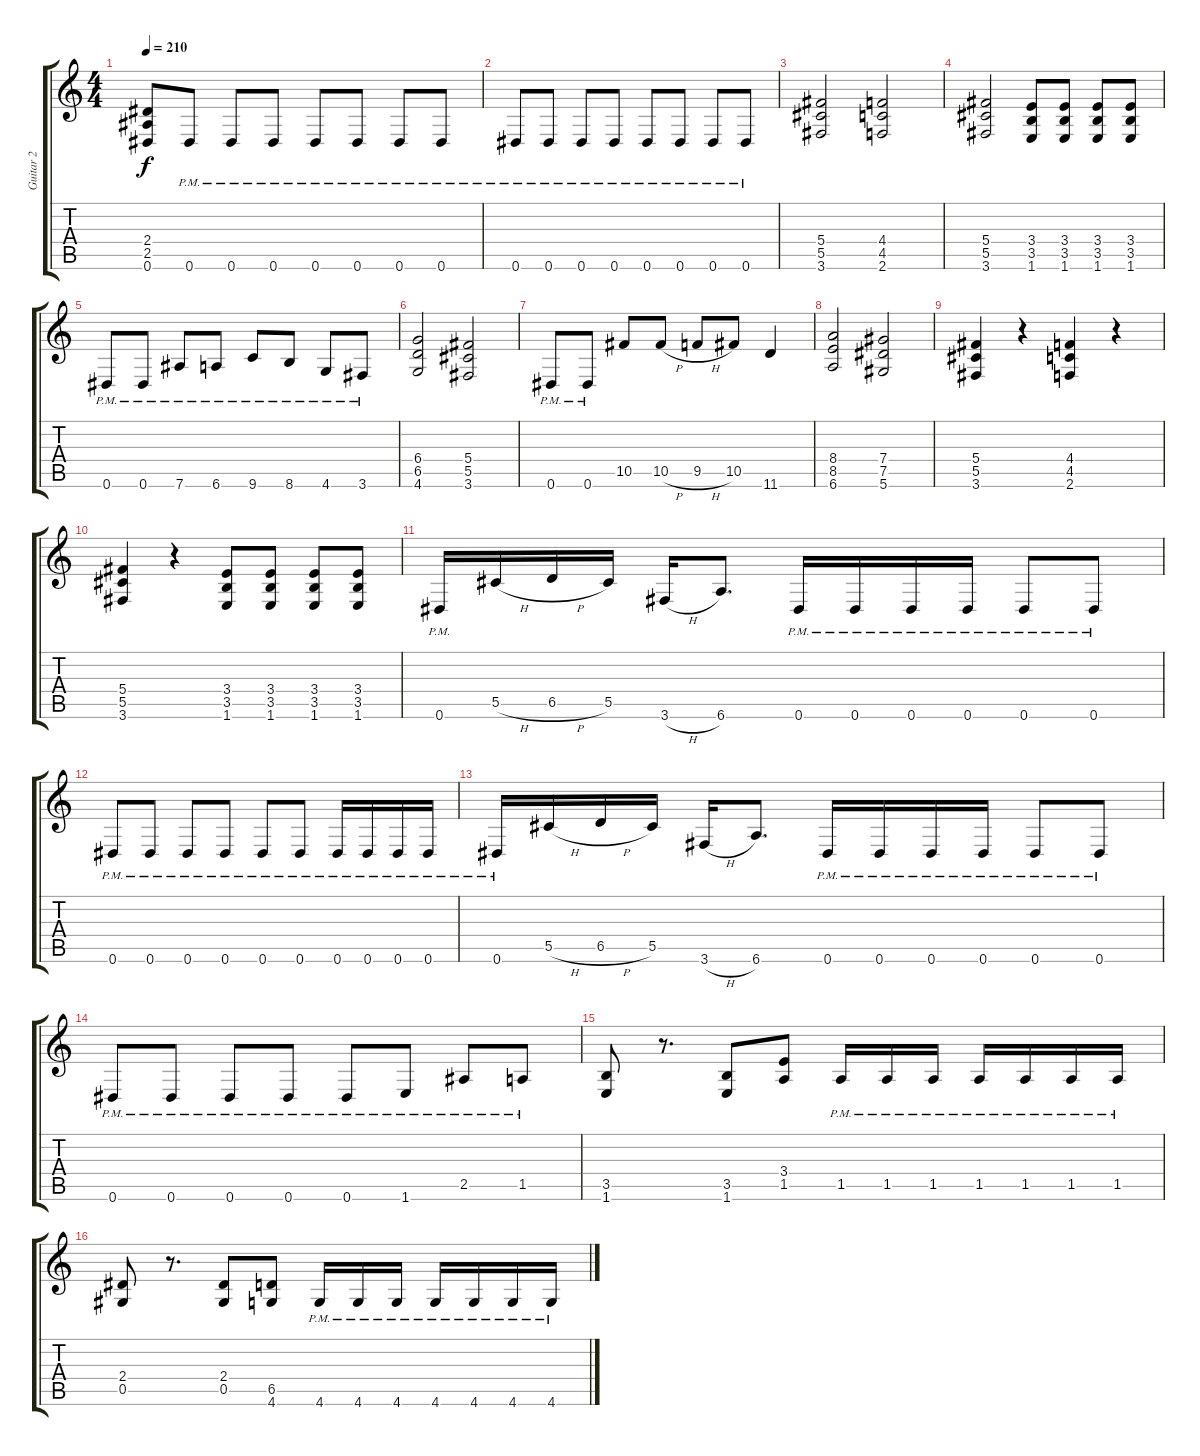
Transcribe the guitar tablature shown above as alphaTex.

\track ("Guitar 2" "Guitar 2") {instrument distortionguitar}
\staff {score tabs}
\tuning (Eb4 Bb3 Gb3 Db3 Ab2 Eb2) {hide}
\ts (4 4)
\tempo 210
\clef g2
\ks c
(2.4 2.5 0.6).8{dy f} 0.6{pm}.8 0.6{pm}.8 0.6{pm}.8 0.6{pm}.8 0.6{pm}.8 0.6{pm}.8 0.6{pm}.8 |
0.6{pm}.8 0.6{pm}.8 0.6{pm}.8 0.6{pm}.8 0.6{pm}.8 0.6{pm}.8 0.6{pm}.8 0.6{pm}.8 |
(5.4 5.5 3.6).2 (4.4 4.5 2.6).2 |
(5.4 5.5 3.6).2 (3.4 3.5 1.6).8 (3.4 3.5 1.6).8 (3.4 3.5 1.6).8 (3.4 3.5 1.6).8 |
0.6{pm}.8 0.6{pm}.8 7.6{pm}.8 6.6{pm}.8 9.6{pm}.8 8.6{pm}.8 4.6{pm}.8 3.6{pm}.8 |
(6.4 6.5 4.6).2 (5.4 5.5 3.6).2 |
0.6{pm}.8 0.6{pm}.8 10.5.8 10.5{h}.8 9.5{h}.8 10.5.8 11.6.4 |
(8.4 8.5 6.6).2 (7.4 7.5 5.6).2 |
(5.4 5.5 3.6).4 r.4 (4.4 4.5 2.6).4 r.4 |
(5.4 5.5 3.6).4 r.4 (3.4 3.5 1.6).8 (3.4 3.5 1.6).8 (3.4 3.5 1.6).8 (3.4 3.5 1.6).8 |
0.6{pm}.16 5.5{h}.16 6.5{h}.16 5.5.16 3.6{h}.16 6.6.8{d} 0.6{pm}.16 0.6{pm}.16 0.6{pm}.16 0.6{pm}.16 0.6{pm}.8 0.6{pm}.8 |
0.6{pm}.8 0.6{pm}.8 0.6{pm}.8 0.6{pm}.8 0.6{pm}.8 0.6{pm}.8 0.6{pm}.16 0.6{pm}.16 0.6{pm}.16 0.6{pm}.16 |
0.6{pm}.16 5.5{h}.16 6.5{h}.16 5.5.16 3.6{h}.16 6.6.8{d} 0.6{pm}.16 0.6{pm}.16 0.6{pm}.16 0.6{pm}.16 0.6{pm}.8 0.6{pm}.8 |
0.6{pm}.8 0.6{pm}.8 0.6{pm}.8 0.6{pm}.8 0.6{pm}.8 1.6{pm}.8 2.5{pm}.8 1.5{pm}.8 |
(3.5 1.6).8 r.8{d} (3.5 1.6).8 (3.4 1.5).8 1.5{pm}.16 1.5{pm}.16 1.5{pm}.16 1.5{pm}.16 1.5{pm}.16 1.5{pm}.16 1.5{pm}.16 |
(2.4 0.5).8 r.8{d} (2.4 0.5).8 (6.5 4.6).8 4.6{pm}.16 4.6{pm}.16 4.6{pm}.16 4.6{pm}.16 4.6{pm}.16 4.6{pm}.16 4.6{pm}.16
